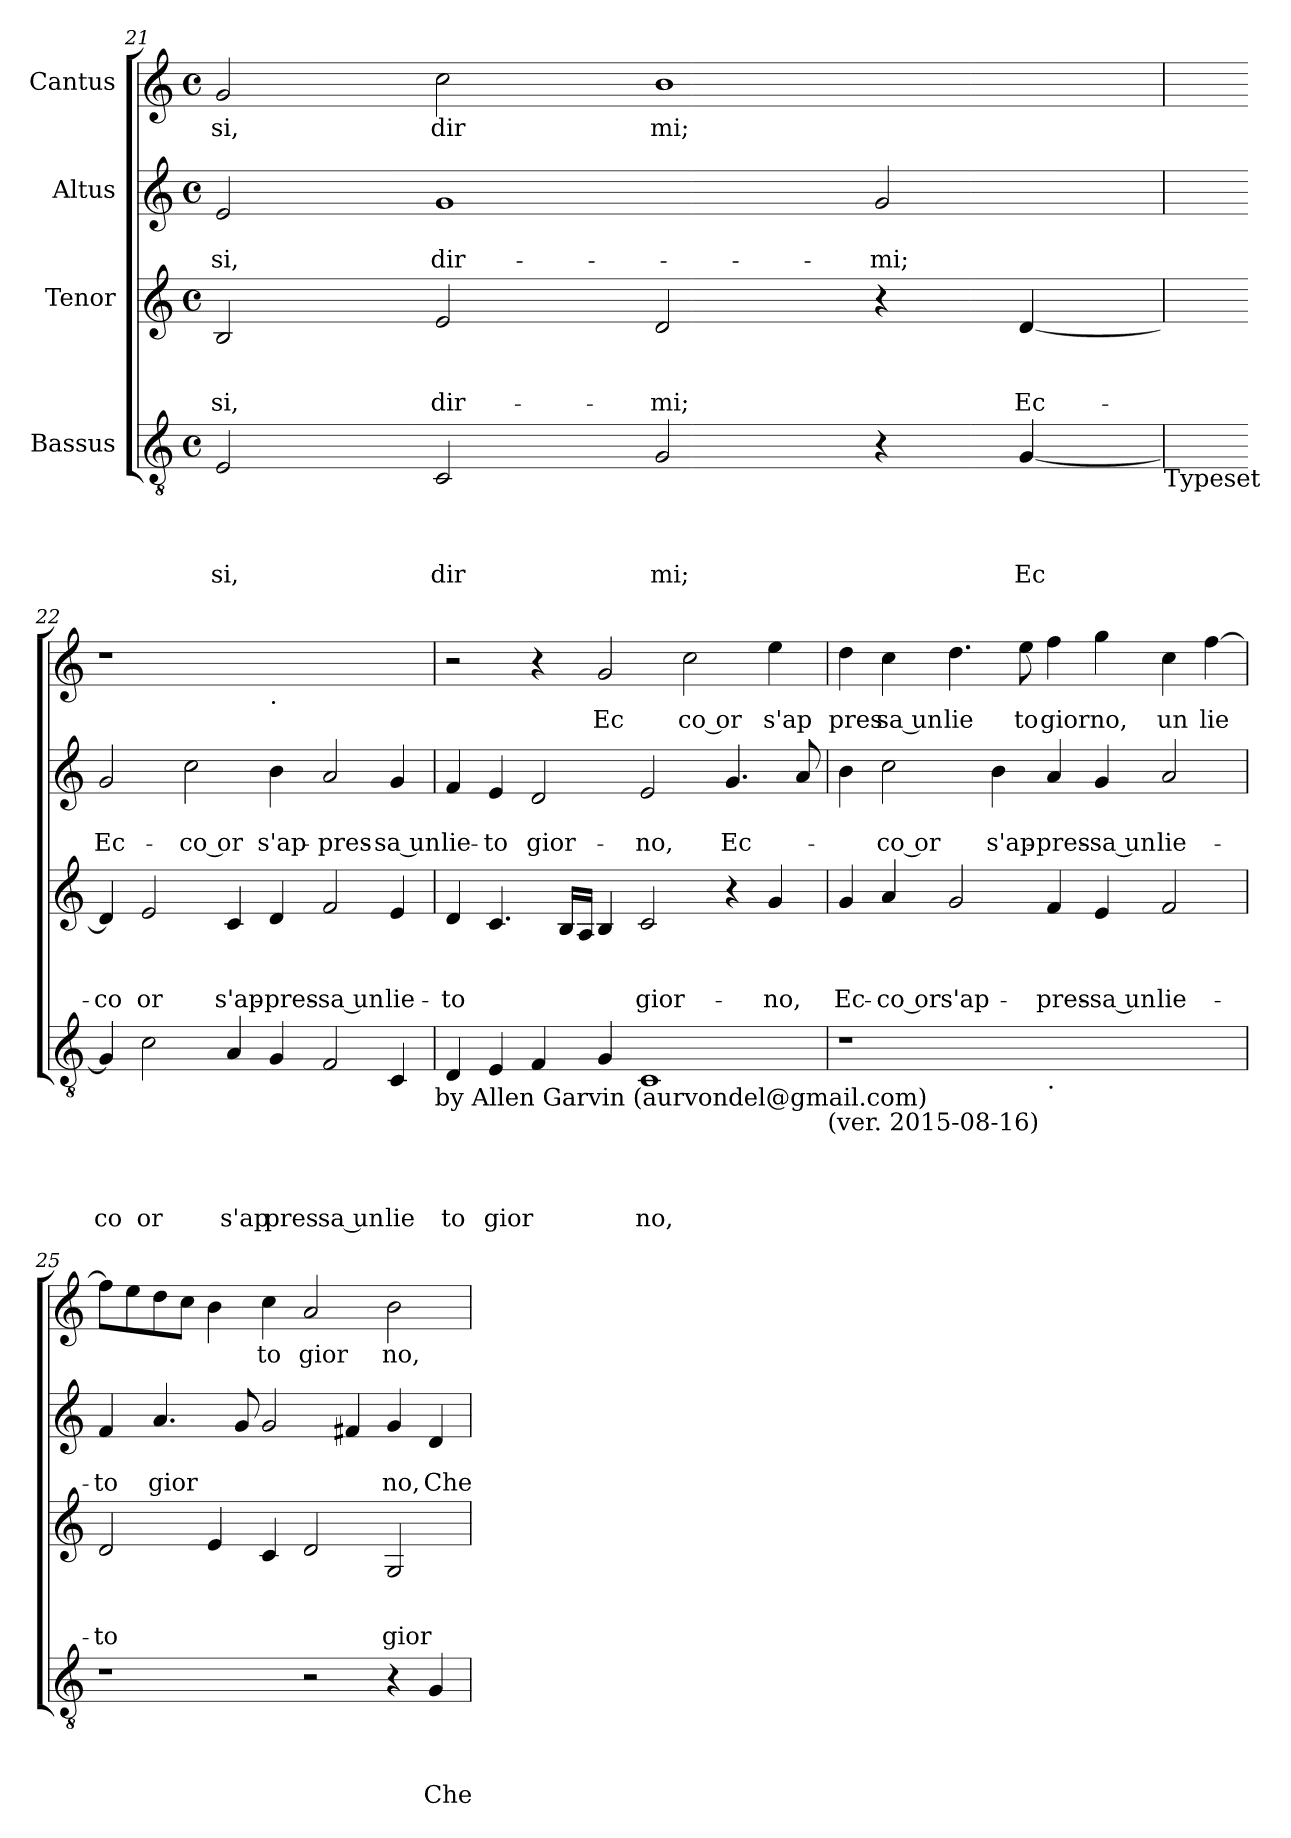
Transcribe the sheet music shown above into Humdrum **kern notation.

**kern	**text	**text	**text	**text	**kern	**text	**text	**text	**kern	**text	**text	**kern	**text
*part4	*part4	*part4	*part4	*part4	*part3	*part3	*part3	*part3	*part2	*part2	*part2	*part1	*part1
*staff4	*staff4	*staff4	*staff4	*staff4	*staff3	*staff3	*staff3	*staff3	*staff2	*staff2	*staff2	*staff1	*staff1
*I"Bassus	*	*	*	*	*I"Tenor	*	*	*	*I"Altus	*	*	*I"Cantus	*
!!LO:LB:g=z
*clefGv2	*	*	*	*	*clefG2	*	*	*	*clefG2	*	*	*clefG2	*
*k[]	*	*	*	*	*k[]	*	*	*	*k[]	*	*	*k[]	*
*C:	*	*	*	*	*C:	*	*	*	*C:	*	*	*C:	*
*M4/4	*	*	*	*	*M4/4	*	*	*	*M4/4	*	*	*M4/4	*
*met(c)	*	*	*	*	*met(c)	*	*	*	*met(c)	*	*	*met(c)	*
=21	=21	=21	=21	=21	=21	=21	=21	=21	=21	=21	=21	=21	=21
!	!	!	!	!LO:LY:b	!	!	!	!LO:LY:b	!	!	!LO:LY:b	!	!LO:LY:b
2E/	.	.	.	si,	2B/	.	.	si,	2e/	.	si,	2g/	si,
!	!	!	!	!LO:LY:b	!	!	!	!LO:LY:b	!	!	!LO:LY:b	!	!LO:LY:b
2C/	.	.	.	dir	2e/	.	.	dir-	1g	.	dir-	2cc\	dir
!	!	!	!	!LO:LY:b	!	!	!	!LO:LY:b	!	!	!	!	!LO:LY:b
2G/	.	.	.	mi;	2d/	.	.	-mi;	.	.	.	1b	mi;
!	!	!	!	!	!	!	!	!	!	!	!LO:LY:b	!	!
4r	.	.	.	.	4r	.	.	.	2g/	.	-mi;	.	.
!	!	!	!	!LO:LY:b	!	!	!	!LO:LY:b	!	!	!	!	!
[<4G/	.	.	.	Ec	[<4d/	.	.	Ec-	.	.	.	.	.
!LO:TX:b:t=Typeset	!	!	!	!	!	!	!	!	!	!	!	!	!
=22	=22	=22	=22	=22	=22	=22	=22	=22	=22	=22	=22	=22	=22
!	!	!	!	!LO:LY:b	!	!	!	!LO:LY:b	!	!	!LO:LY:b	!	!
4G/]	.	.	.	co	4d/]	.	.	-co	2g/	.	Ec-	1r	.
!	!	!	!	!LO:LY:b	!	!	!	!LO:LY:b	!	!	!	!	!
2c\	.	.	.	or	2e/	.	.	or	.	.	.	.	.
!	!	!	!	!	!	!	!	!	!	!	!LO:LY:b:rj	!	!
.	.	.	.	.	.	.	.	.	2cc\	.	-co or	.	.
!	!	!	!	!LO:LY:b	!	!	!	!LO:LY:b	!	!	!	!	!
4A/	.	.	.	s'ap	4c/	.	.	s'ap-	.	.	.	.	.
!	!	!	!	!	!	!	!	!	!	!	!	!LO:TX:b:t=.	!
!	!	!	!	!LO:LY:b	!	!	!	!LO:LY:b	!	!	!LO:LY:b	!	!
4G/	.	.	.	pres	4d/	.	.	-pres-	4b\	.	s'ap-	1ryy	.
!	!	!	!	!LO:LY:b:rj	!	!	!	!LO:LY:b:rj	!	!	!LO:LY:b	!	!
2F/	.	.	.	sa un	2f/	.	.	-sa un	2a/	.	-pres-	.	.
!	!	!	!	!LO:LY:b	!	!	!	!LO:LY:b	!	!	!LO:LY:b:rj	!	!
4C/	.	.	.	lie	4e/	.	.	lie-	4g/	.	-sa un	.	.
!LO:TX:b:t=by Allen Garvin (aurvondel@gmail.com)	!	!	!	!	!	!	!	!	!	!	!	!	!
=23	=23	=23	=23	=23	=23	=23	=23	=23	=23	=23	=23	=23	=23
!	!	!	!	!LO:LY:b	!	!	!	!LO:LY:b	!	!	!LO:LY:b	!	!
4D/	.	.	.	to	4d/	.	.	-to	4f/	.	lie-	2r	.
!	!	!	!	!LO:LY:b	!	!	!	!	!	!	!LO:LY:b	!	!
4E/	.	.	.	gior	4.c/	.	.	.	4e/	.	-to	.	.
!	!	!	!	!	!	!	!	!	!	!	!LO:LY:b	!	!
4F/	.	.	.	.	.	.	.	.	2d/	.	gior-	4r	.
.	.	.	.	.	16B/LL	.	.	.	.	.	.	.	.
.	.	.	.	.	16A/JJ	.	.	.	.	.	.	.	.
!	!	!	!	!	!	!	!	!	!	!	!	!	!LO:LY:b
4G/	.	.	.	.	4B/	.	.	.	.	.	.	2g/	Ec
!	!	!	!	!LO:LY:b	!	!	!	!LO:LY:b	!	!	!LO:LY:b	!	!
1C	.	.	.	no,	2c/	.	.	gior-	2e/	.	-no,	.	.
!	!	!	!	!	!	!	!	!	!	!	!	!	!LO:LY:b:rj
.	.	.	.	.	.	.	.	.	.	.	.	2cc\	co or
!	!	!	!	!	!	!	!	!	!	!	!LO:LY:b	!	!
.	.	.	.	.	4r	.	.	.	4.g/	.	Ec-	.	.
!	!	!	!	!	!	!	!	!LO:LY:b	!	!	!	!	!LO:LY:b
.	.	.	.	.	4g/	.	.	-no,	.	.	.	4ee\	s'ap
.	.	.	.	.	.	.	.	.	8a/	.	.	.	.
!LO:TX:b:t=(ver. 2015-08-16)	!	!	!	!	!	!	!	!	!	!	!	!	!
=24	=24	=24	=24	=24	=24	=24	=24	=24	=24	=24	=24	=24	=24
!	!	!	!	!	!	!	!	!LO:LY:b	!	!	!	!	!LO:LY:b
1r	.	.	.	.	4g/	.	.	Ec-	4b\	.	.	4dd\	pres
!	!	!	!	!	!	!	!	!LO:LY:b:rj	!	!	!LO:LY:b:rj	!	!LO:LY:b:rj
.	.	.	.	.	4a/	.	.	-co ors'ap-	2cc\	.	-co or	4cc\	sa un
!	!	!	!	!	!	!	!	!	!	!	!	!	!LO:LY:b
.	.	.	.	.	2g/	.	.	.	.	.	.	4.dd\	lie
!	!	!	!	!	!	!	!	!	!	!	!LO:LY:b	!	!
.	.	.	.	.	.	.	.	.	4b\	.	s'ap-	.	.
!	!	!	!	!	!	!	!	!	!	!	!	!	!LO:LY:b
.	.	.	.	.	.	.	.	.	.	.	.	8ee\	to
!LO:TX:b:t=.	!	!	!	!	!	!	!	!	!	!	!	!	!
!	!	!	!	!	!	!	!	!LO:LY:b	!	!	!LO:LY:b	!	!LO:LY:b
1ryy	.	.	.	.	4f/	.	.	-pres-	4a/	.	-pres-	4ff\	gior
!	!	!	!	!	!	!	!	!LO:LY:b:rj	!	!	!LO:LY:b:rj	!	!LO:LY:b
.	.	.	.	.	4e/	.	.	-sa un	4g/	.	-sa un	4gg\	no,
!	!	!	!	!	!	!	!	!LO:LY:b	!	!	!LO:LY:b	!	!LO:LY:b
.	.	.	.	.	2f/	.	.	lie-	2a/	.	lie-	4cc\	un
!	!	!	!	!	!	!	!	!	!	!	!	!	!LO:LY:b
.	.	.	.	.	.	.	.	.	.	.	.	[>4ff\	lie
!!LO:PB:g=z
=25	=25	=25	=25	=25	=25	=25	=25	=25	=25	=25	=25	=25	=25
!	!	!	!	!	!	!	!	!LO:LY:b	!	!	!LO:LY:b	!	!
1r	.	.	.	.	2d/	.	.	-to	4f/	.	-to	8ff\L]	.
.	.	.	.	.	.	.	.	.	.	.	.	8ee\	.
!	!	!	!	!	!	!	!	!	!	!	!LO:LY:b	!	!
.	.	.	.	.	.	.	.	.	4.a/	.	gior	8dd\	.
.	.	.	.	.	.	.	.	.	.	.	.	8cc\J	.
.	.	.	.	.	4e/	.	.	.	.	.	.	4b\	.
.	.	.	.	.	.	.	.	.	8g/	.	.	.	.
!	!	!	!	!	!	!	!	!	!	!	!	!	!LO:LY:b
.	.	.	.	.	4c/	.	.	.	2g/	.	.	4cc\	to
!	!	!	!	!	!	!	!	!	!	!	!	!	!LO:LY:b
2r	.	.	.	.	2d/	.	.	.	.	.	.	2a/	gior
.	.	.	.	.	.	.	.	.	4f#/	.	.	.	.
!	!	!	!	!	!	!	!	!LO:LY:b	!	!	!LO:LY:b	!	!LO:LY:b
4r	.	.	.	.	2G/	.	.	gior	4g/	.	no,	2b\	no,
!	!	!	!	!LO:LY:b	!	!	!	!	!	!	!LO:LY:b	!	!
4G/	.	.	.	Che	.	.	.	.	4d/	.	Che	.	.
=	=	=	=	=	=	=	=	=	=	=	=	=	=
*-	*-	*-	*-	*-	*-	*-	*-	*-	*-	*-	*-	*-	*-
